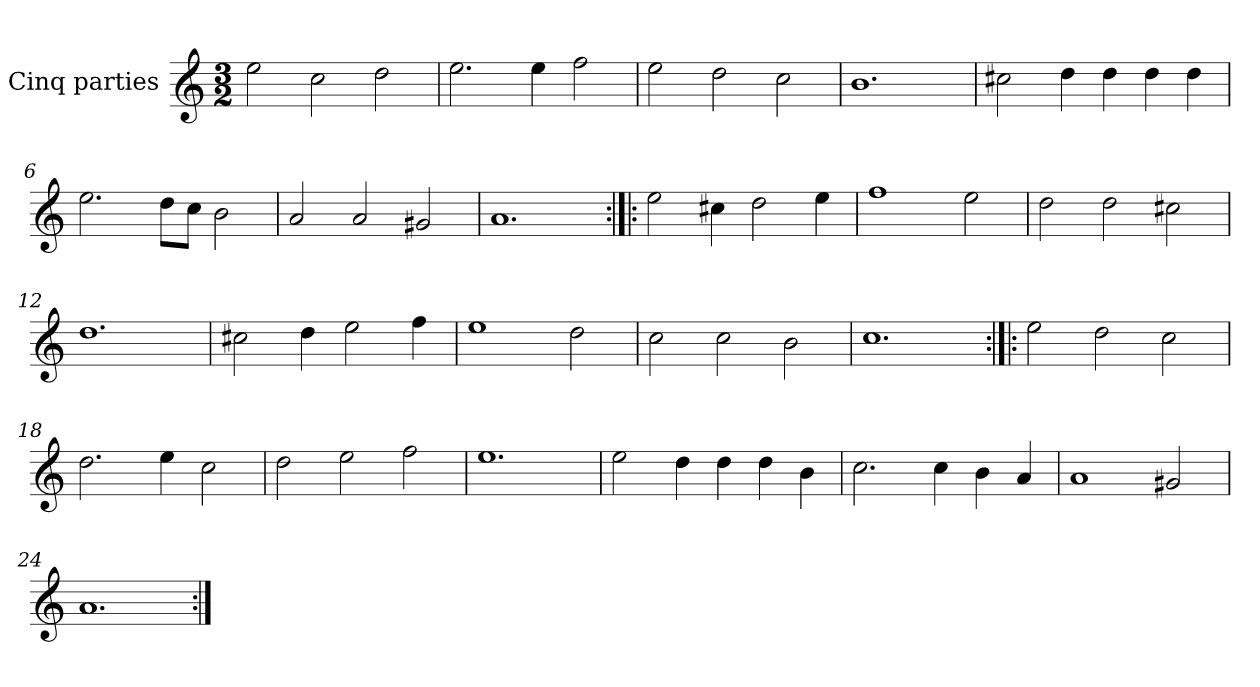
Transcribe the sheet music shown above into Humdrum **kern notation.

**kern
*part1
*staff1
*I"Cinq parties
*clefG2
*k[]
*M3/2
*MM180
=1
2ee\
2cc\
2dd\
=2
2.ee\
4ee\
2ff\
=3
2ee\
2dd\
2cc\
=4
1.b
=5
2cc#X\
4dd\
4dd\
4dd\
4dd\
=6
2.ee\
8dd\L
8cc\J
2b\
=7
2a/
2a/
2g#X/
=8
1.a
=9:|!|:
2ee\
4cc#X\
2dd\
4ee\
=10
1ff
2ee\
=11
2dd\
2dd\
2cc#X\
=12
1.dd
=13
2cc#X\
4dd\
2ee\
4ff\
=14
1ee
2dd\
=15
2cc\
2cc\
2b\
=16
1.cc
=17:|!|:
2ee\
2dd\
2cc\
=18
2.dd\
4ee\
2cc\
=19
2dd\
2ee\
2ff\
=20
1.ee
=21
2ee\
4dd\
4dd\
4dd\
4b\
=22
2.cc\
4cc\
4b\
4a/
=23
1a
2g#X/
=24
1.a
=:|!
*-
